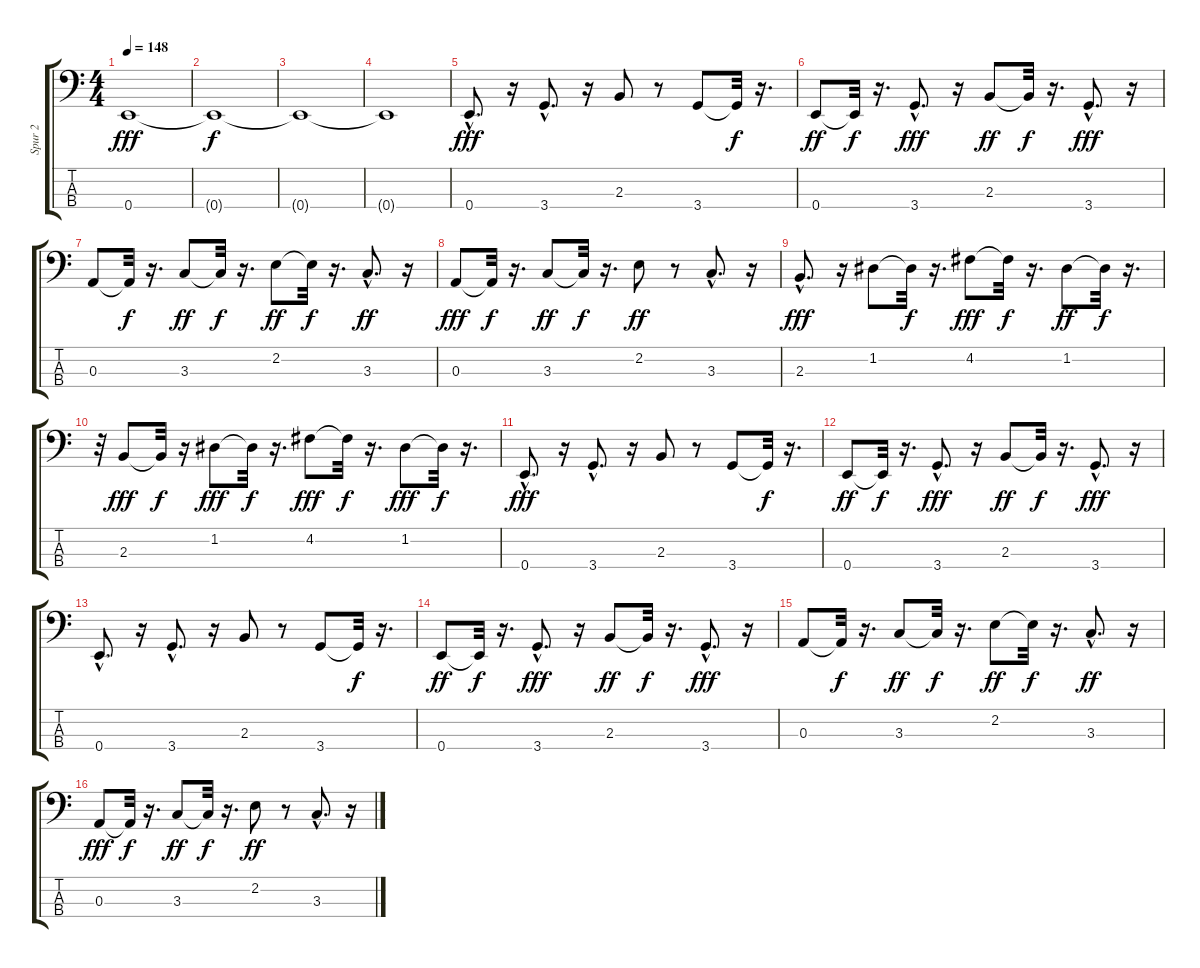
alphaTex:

\track ("Spur 2" "Spur 2") {instrument electricbassfinger}
\staff {score tabs}
\tuning (G2 D2 A1 E1) {hide}
\ts (4 4)
\tempo 148
\clef f4
\ks c
0.4.1{dy fff} |
0.4{t}.1{dy f} |
0.4{t}.1 |
0.4{t}.1 |
0.4{hac}.8{d dy fff} r.16 3.4{hac}.8{d} r.16 2.3.8 r.8 3.4.8 3.4{t}.32{dy f} r.16{d} |
0.4.8{dy ff} 0.4{t}.32{dy f} r.16{d} 3.4{hac}.8{d dy fff} r.16 2.3.8{dy ff} 2.3{t}.32{dy f} r.16{d} 3.4{hac}.8{d dy fff} r.16 |
0.3.8 0.3{t}.32{dy f} r.16{d} 3.3.8{dy ff} 3.3{t}.32{dy f} r.16{d} 2.2.8{dy ff} 2.2{t}.32{dy f} r.16{d} 3.3{hac}.8{d dy ff} r.16 |
0.3.8{dy fff} 0.3{t}.32{dy f} r.16{d} 3.3.8{dy ff} 3.3{t}.32{dy f} r.16{d} 2.2.8{dy ff} r.8 3.3{hac}.8{d} r.16 |
2.3{hac}.8{d dy fff} r.16 1.2.8 1.2{t}.32{dy f} r.16{d} 4.2.8{dy fff} 4.2{t}.32{dy f} r.16{d} 1.2.8{dy ff} 1.2{t}.32{dy f} r.16{d} |
r.32 2.3.8{dy fff} 2.3{t}.32{dy f} r.16 1.2.8{dy fff} 1.2{t}.32{dy f} r.16{d} 4.2.8{dy fff} 4.2{t}.32{dy f} r.16{d} 1.2.8{dy fff} 1.2{t}.32{dy f} r.16{d} |
0.4{hac}.8{d dy fff} r.16 3.4{hac}.8{d} r.16 2.3.8 r.8 3.4.8 3.4{t}.32{dy f} r.16{d} |
0.4.8{dy ff} 0.4{t}.32{dy f} r.16{d} 3.4{hac}.8{d dy fff} r.16 2.3.8{dy ff} 2.3{t}.32{dy f} r.16{d} 3.4{hac}.8{d dy fff} r.16 |
0.4{hac}.8{d} r.16 3.4{hac}.8{d} r.16 2.3.8 r.8 3.4.8 3.4{t}.32{dy f} r.16{d} |
0.4.8{dy ff} 0.4{t}.32{dy f} r.16{d} 3.4{hac}.8{d dy fff} r.16 2.3.8{dy ff} 2.3{t}.32{dy f} r.16{d} 3.4{hac}.8{d dy fff} r.16 |
0.3.8 0.3{t}.32{dy f} r.16{d} 3.3.8{dy ff} 3.3{t}.32{dy f} r.16{d} 2.2.8{dy ff} 2.2{t}.32{dy f} r.16{d} 3.3{hac}.8{d dy ff} r.16 |
0.3.8{dy fff} 0.3{t}.32{dy f} r.16{d} 3.3.8{dy ff} 3.3{t}.32{dy f} r.16{d} 2.2.8{dy ff} r.8 3.3{hac}.8{d} r.16
